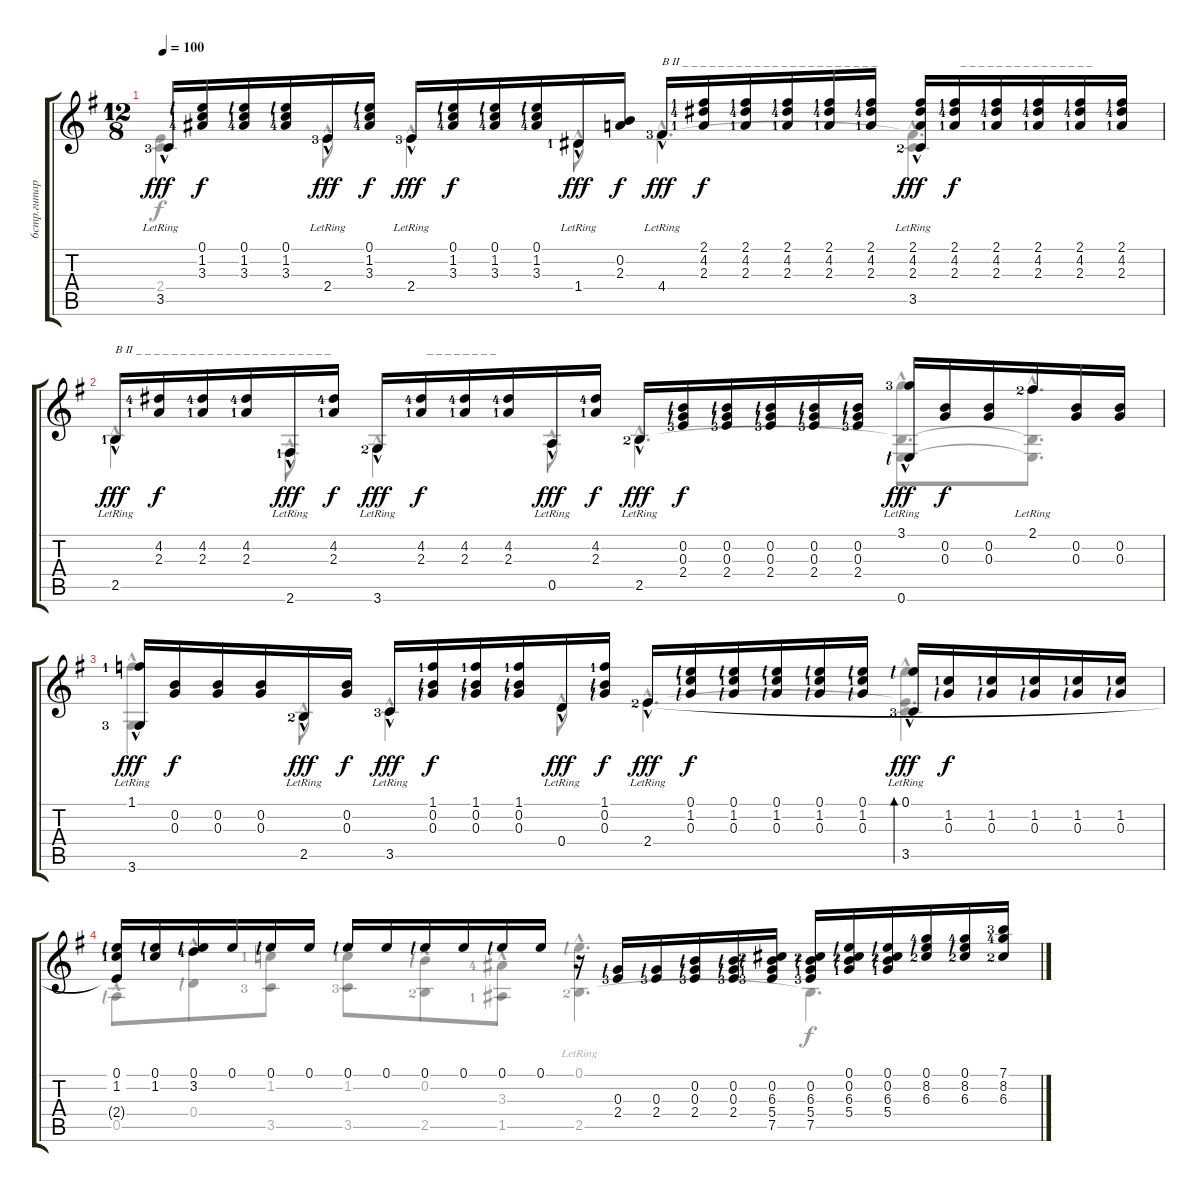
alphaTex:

\track ("6стр.гитара " "6стр.гитар") {instrument acousticguitarnylon}
\staff {score tabs}
\tuning (E4 B3 G3 D3 A2 E2) {hide}
\voice
\ts (12 8)
\tempo 100
\clef g2
\ks eminor
3.5{hac lr lf 4}.16{dy fff} (0.1{lf 1} 1.2{lf 2} 3.3{lf 5}).16{dy f volume 12} (0.1{lf 1} 1.2{lf 2} 3.3{lf 5}).16{volume 12} (0.1{lf 1} 1.2{lf 2} 3.3{lf 5}).16{volume 12} 2.4{hac lr lf 4}.16{dy fff} (0.1{lf 1} 1.2{lf 2} 3.3{lf 5}).16{dy f volume 12} 2.4{hac lr lf 4}.16{dy fff} (0.1{lf 1} 1.2{lf 2} 3.3{lf 5}).16{dy f volume 12} (0.1{lf 1} 1.2{lf 2} 3.3{lf 5}).16{volume 12} (0.1{lf 1} 1.2{lf 2} 3.3{lf 5}).16{volume 12} 1.4{hac lr lf 2}.16{dy fff} (0.2 2.3).16{dy f volume 12} 4.4{hac lr lf 4}.16{txt "B II _ _ _ _ _ _ _ _ _ _ _ _ _ _ _ _ _ _ _ _ _ _" dy fff} (2.1{lf 2} 4.2{lf 5} 2.3{lf 2}).16{dy f} (2.1{lf 2} 4.2{lf 5} 2.3{lf 2}).16 (2.1{lf 2} 4.2{lf 5} 2.3{lf 2}).16 (2.1{lf 2} 4.2{lf 5} 2.3{lf 2}).16 (2.1{lf 2} 4.2{lf 5} 2.3{lf 2}).16 (2.1 4.2 2.3 3.5{hac lr lf 3}).16{dy fff} (2.1{lf 2} 4.2{lf 5} 2.3{lf 2}).16{txt "  _ _ _ _ _ _ _ _ _ _ _ _ _ _ _" dy f} (2.1{lf 2} 4.2{lf 5} 2.3{lf 2}).16 (2.1{lf 2} 4.2{lf 5} 2.3{lf 2}).16 (2.1{lf 2} 4.2{lf 5} 2.3{lf 2}).16 (2.1{lf 2} 4.2{lf 5} 2.3{lf 2}).16 |
2.5{hac lr lf 2}.16{txt "B II _ _ _ _ _ _ _ _ _ _ _ _ _ _ _ _ _ _ _ _ _ _" dy fff} (4.2{lf 5} 2.3{lf 2}).16{dy f} (4.2{lf 5} 2.3{lf 2}).16 (4.2{lf 5} 2.3{lf 2}).16 2.6{hac lr lf 2}.16{dy fff} (4.2{lf 5} 2.3{lf 2}).16{dy f} 3.6{hac lr lf 3}.16{dy fff} (4.2{lf 5} 2.3{lf 2}).16{txt "  _ _ _ _ _ _ _ _" dy f} (4.2{lf 5} 2.3{lf 2}).16 (4.2{lf 5} 2.3{lf 2}).16 0.5{hac lr}.16{dy fff} (4.2{lf 5} 2.3{lf 2}).16{dy f} 2.5{hac lr lf 3}.16{dy fff} (0.2{lf 1} 0.3{lf 1} 2.4{lf 4}).16{dy f} (0.2{lf 1} 0.3{lf 1} 2.4{lf 4}).16 (0.2{lf 1} 0.3{lf 1} 2.4{lf 4}).16 (0.2{lf 1} 0.3{lf 1} 2.4{lf 4}).16 (0.2{lf 1} 0.3{lf 1} 2.4{lf 4}).16 (3.1{hac lr lf 4} 0.6{hac lr lf 1}).16{dy fff} (0.2 0.3).16{dy f volume 12} (0.2 0.3).16 2.1{lr lf 3}.16 (0.2 0.3).16 (0.2 0.3).16 |
(1.1{hac lr lf 2} 3.6{hac lr lf 4}).16{dy fff} (0.2 0.3).16{dy f volume 12} (0.2 0.3).16 (0.2 0.3).16 2.5{hac lr lf 3}.16{dy fff} (0.2 0.3).16{dy f volume 12} 3.5{hac lr lf 4}.16{dy fff} (1.1{lf 2} 0.2{lf 1} 0.3{lf 1}).16{dy f} (1.1{lf 2} 0.2{lf 1} 0.3{lf 1}).16 (1.1{lf 2} 0.2{lf 1} 0.3{lf 1}).16 0.4{hac lr}.16{dy fff} (1.1{lf 2} 0.2{lf 1} 0.3{lf 1}).16{dy f} 2.4{hac lr lf 3}.16{dy fff} (0.1{lf 1} 1.2{lf 2} 0.3{lf 1}).16{dy f volume 12} (0.1{lf 1} 1.2{lf 2} 0.3{lf 1}).16{volume 12} (0.1{lf 1} 1.2{lf 2} 0.3{lf 1}).16{volume 12} (0.1{lf 1} 1.2{lf 2} 0.3{lf 1}).16{volume 12} (0.1{lf 1} 1.2{lf 2} 0.3{lf 1}).16{volume 12} (0.1{hac lr lf 1} 3.5{hac lr lf 4}).16{bd 480 dy fff} (1.2{lf 2} 0.3{lf 1}).16{dy f} (1.2{lf 2} 0.3{lf 1}).16 (1.2{lf 2} 0.3{lf 1}).16 (1.2{lf 2} 0.3{lf 1}).16 (1.2{lf 2} 0.3{lf 1}).16 |
(0.1{lf 1} 1.2{lf 2} 2.4{t}).16 (0.1{lf 1} 1.2{lf 2}).16 (0.1{lf 1} 3.2{lf 5}).16 0.1.16 0.1{lf 1}.16 0.1.16 0.1{lf 1}.16 0.1.16 0.1{lf 1}.16 0.1.16 0.1{lf 1}.16 0.1.16 r.16 (0.3{lf 1} 2.4{lf 4}).16 (0.3{lf 1} 2.4{lf 4}).16 (0.2{lf 1} 0.3{lf 1} 2.4{lf 4}).16 (0.2{lf 1} 0.3{lf 1} 2.4{lf 4}).16 (0.2{lf 1} 6.3{lf 3} 5.4{lf 2} 7.5{lf 4}).16 (0.2{lf 1} 6.3{lf 3} 5.4{lf 2} 7.5{lf 4}).16 (0.1{lf 1} 0.2{lf 1} 6.3{lf 3} 5.4{lf 2}).16 (0.1{lf 1} 0.2{lf 1} 6.3{lf 3} 5.4{lf 2}).16 (0.1{lf 1} 8.2{lf 5} 6.3{lf 3}).16 (0.1{lf 1} 8.2{lf 5} 6.3{lf 3}).16 (7.1{lf 4} 8.2{lf 5} 6.3{lf 3}).16
\voice
\clef g2
\ottava regular
\simile none
\ks eminor
(2.4{t} 3.5{t}).4{dy f} 2.4{hac}.8{dy fff} 2.4{hac}.4 1.4{hac}.8 4.4{hac}.4{d} (4.4{t} 3.5{hac}).4{d} |
2.5{hac}.4 2.6{hac}.8 3.6{hac}.4 0.5{hac}.8 2.5{hac}.4{d} (3.1{hac} 2.5{t} 0.6{hac}).8{d} (2.1{hac} 2.5{t} 0.6{t}).8{d} |
(1.1{hac} 3.6{hac}).4 2.5{hac}.8 3.5{hac}.4 0.4{hac}.8 2.4{hac}.4{d} (0.1{hac} 2.4{t} 3.5{hac}).4{d} |
0.5{hac lf 1}.8 (3.2{hac} 0.4{hac lf 1}).8 (1.2{hac lf 2} 3.5{hac lf 4}).8 (1.2{hac lf 2} 3.5{hac lf 4}).8 (0.2{lf 1} 2.5{hac lf 3}).8 (3.3{hac lf 5} 1.5{hac lf 2}).8 (0.1{hac lr lf 1} 2.5{hac lr lf 3}).4{d} 2.5{t}.4{d dy f}
